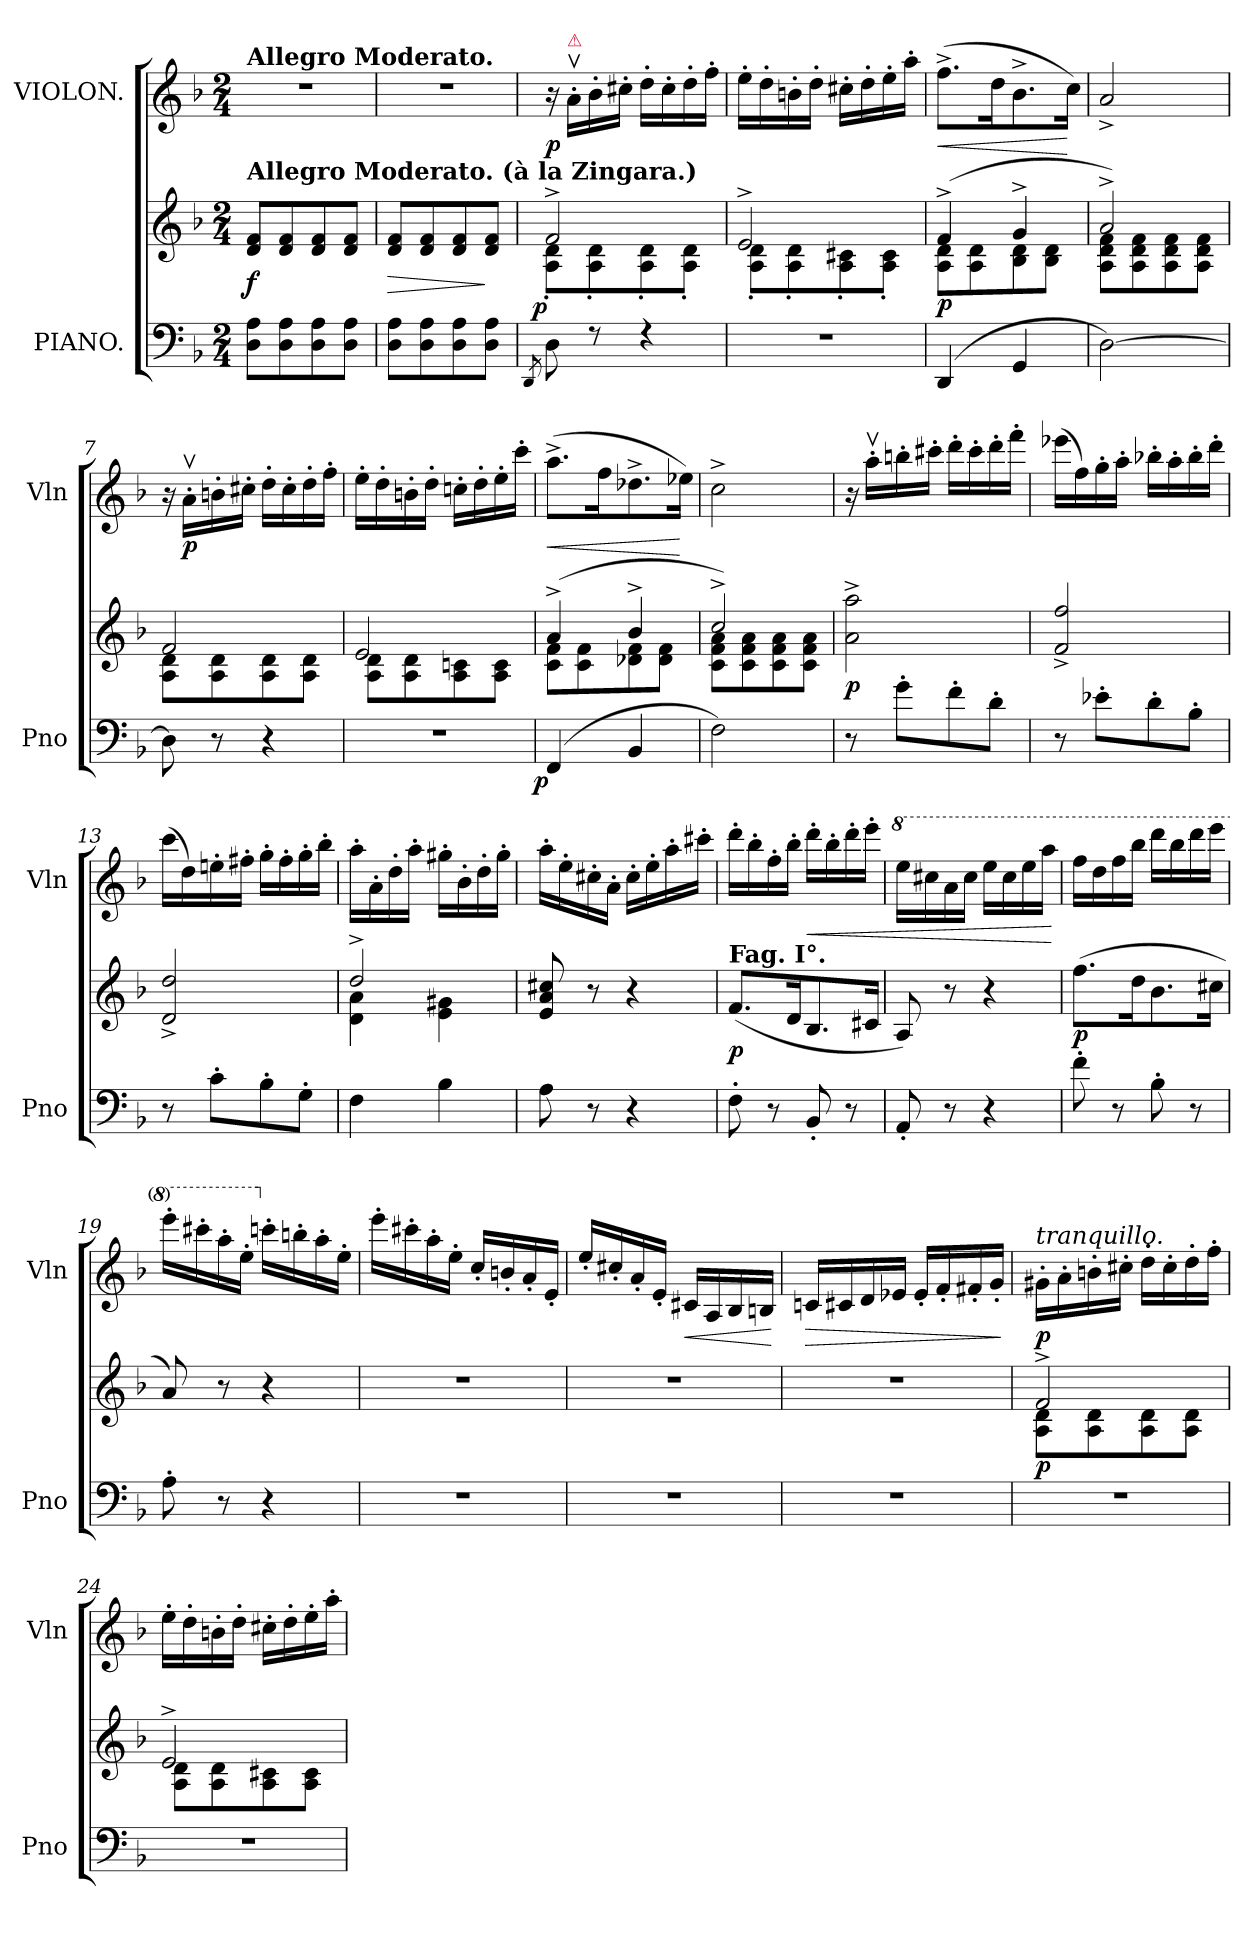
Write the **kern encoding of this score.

**kern	**kern	**dynam	**kern	**dynam
*part2	*part2	*part2	*part1	*part1
*staff3	*staff2	*staff2/3	*staff1	*staff1
*I"PIANO.	*	*	*I"VIOLON.	*
*I'Pno	*	*	*I'Vln	*
*clefF4	*clefG2	*	*clefG2	*
*k[b-]	*k[b-]	*	*k[b-]	*
*d:	*d:	*	*d:	*
*M2/4	*M2/4	*	*M2/4	*
=1	=1	=1	=1	=1
!	!	!	!LO:TX:a:B:t=Allegro Moderato.	!
!	!LO:TX:a:B:t=Allegro Moderato. (à la Zingara.)	!	!	!
8D\ 8A\L	8d/ 8f/L	f	2r	.
8D\ 8A\	8d/ 8f/	.	.	.
8D\ 8A\	8d/ 8f/	.	.	.
8D\ 8A\J	8d/ 8f/J	.	.	.
=2	=2	=2	=2	=2
8D\ 8A\L	8d/ 8f/L	>	2r	.
8D\ 8A\	8d/ 8f/	.	.	.
8D\ 8A\	8d/ 8f/	.	.	.
8D\ 8A\J	8d/ 8f/J	]	.	.
=3	=3	=3	=3	=3
8qDD/	.	.	.	.
*	*^	*	*	*
!	!	!	!LO:DY:rj	!	!
8D\	2f^/	8A'\ 8d'\L	p	16r	p
!	!	!	!	!LO:TX:a:color=crimson:t=⚠	!
.	.	.	.	16a'v\LL	.
8rF	.	8A'\ 8d'\	.	16b-'\	.
.	.	.	.	16cc#X'\JJ	.
4rF	.	8A'\ 8d'\	.	16dd'\LL	.
.	.	.	.	16cc#'\	.
.	.	8A'\ 8d'\J	.	16dd'\	.
.	.	.	.	16ff'\JJ	.
=4	=4	=4	=4	=4	=4
2r	2e^/	8A'\ 8d'\L	.	16ee'\LL	.
.	.	.	.	16dd'\	.
.	.	8A'\ 8d'\	.	16bn'\	.
.	.	.	.	16dd'\JJ	.
.	.	8A'\ 8c#X'\	.	16cc#X'\LL	.
.	.	.	.	16dd'\	.
.	.	8A'\ 8c#'\J	.	16ee'\	.
.	.	.	.	16aa'\JJ	.
=5	=5	=5	=5	=5	=5
!	!	!	!	!	!LO:HP:b
(4DD/	(4f^/	8A\ 8d\L	p	(>8.ff^\L	<
.	.	8A\ 8d\	.	.	.
.	.	.	.	16dd\K	.
4GG/	4g^/	8B-\ 8d\	.	8.b-^\	.
.	.	8B-\ 8d\J	.	.	.
.	.	.	.	16cc\Jk)	[
=6	=6	=6	=6	=6	=6
[2D\)	2a^/)	8A\ 8d\ 8f\L	.	2a^>/	.
.	.	8A\ 8d\ 8f\	.	.	.
.	.	8A\ 8d\ 8f\	.	.	.
.	.	8A\ 8d\ 8f\J	.	.	.
=7	=7	=7	=7	=7	=7
8D\]	2f/	8A\ 8d\L	.	16r	.
.	.	.	.	16a'v\LL	p
8r	.	8A\ 8d\	.	16bn'\	.
.	.	.	.	16cc#X'\JJ	.
4r	.	8A\ 8d\	.	16dd'\LL	.
.	.	.	.	16cc#'\	.
.	.	8A\ 8d\J	.	16dd'\	.
.	.	.	.	16ff'\JJ	.
=8	=8	=8	=8	=8	=8
2r	2e/	8A\ 8d\L	.	16ee'\LL	.
.	.	.	.	16dd'\	.
.	.	8A\ 8d\	.	16bn'\	.
.	.	.	.	16dd'\JJ	.
.	.	8A\ 8cn\	.	16ccn'\LL	.
.	.	.	.	16dd'\	.
.	.	8A\ 8c\J	.	16ee'\	.
.	.	.	.	16ccc'\JJ	.
=9	=9	=9	=9	=9	=9
!	!	!	!LO:DY:b=2:rj	!	!LO:HP:b
(4FF/	(4a^/	8c\ 8f\L	p	(>8.aa^\L	<
.	.	8c\ 8f\	.	.	.
.	.	.	.	16ff\K	.
4BB-/	4b-^/	8d-X\ 8f\	.	8.dd-X^\	.
.	.	8d-\ 8f\J	.	.	.
.	.	.	.	16ee-X\Jk)	[
=10	=10	=10	=10	=10	=10
2F\)	2cc^/)	8c\ 8f\ 8a\L	.	2cc^\	.
.	.	8c\ 8f\ 8a\	.	.	.
.	.	8c\ 8f\ 8a\	.	.	.
.	.	8c\ 8f\ 8a\J	.	.	.
*	*v	*v	*	*	*
=11	=11	=11	=11	=11
8r	2a^\ 2aa^\	p	16r	.
.	.	.	16aa'v\LL	.
8g'\L	.	.	16bbn'\	.
.	.	.	16ccc#X'\JJ	.
8f'\	.	.	16ddd'\LL	.
.	.	.	16ccc#'\	.
8d'\J	.	.	16ddd'\	.
.	.	.	16fff'\JJ	.
=12	=12	=12	=12	=12
8r	2f^/ 2ff^/	.	(16eee-X\LL	.
.	.	.	16ff\)	.
8e-X'\L	.	.	16gg'\	.
.	.	.	16aa'\JJ	.
8d'\	.	.	16bb-X'\LL	.
.	.	.	16aa'\	.
8B-'\J	.	.	16bb-'\	.
.	.	.	16ddd'\JJ	.
=13	=13	=13	=13	=13
8r	2d^/ 2dd^/	.	(16ccc\LL	.
.	.	.	16dd\)	.
8c'\L	.	.	16een'\	.
.	.	.	16ff#X'\JJ	.
8B-'\	.	.	16gg'\LL	.
.	.	.	16ff#'\	.
8G'\J	.	.	16gg'\	.
.	.	.	16bb-'\JJ	.
=14	=14	=14	=14	=14
*	*^	*	*	*
4F\	2dd^/	4d\ 4a\	.	16aa'\LL	.
.	.	.	.	16a'\	.
.	.	.	.	16dd'\	.
.	.	.	.	16aa'\JJ	.
4B-\	.	4e\ 4g#X\	.	16gg#X'\LL	.
.	.	.	.	16b-'\	.
.	.	.	.	16dd'\	.
.	.	.	.	16gg#'\JJ	.
*	*v	*v	*	*	*
=15	=15	=15	=15	=15
8A\	8e/ 8a/ 8cc#X/	.	16aa'\LL	.
.	.	.	16ee'\	.
8r	8r	.	16cc#X'\	.
.	.	.	16a'\JJ	.
4r	4r	.	16cc#'\LL	.
.	.	.	16ee'\	.
.	.	.	16aa'\	.
.	.	.	16ccc#X'\JJ	.
=16	=16	=16	=16	=16
!	!LO:TX:a:B:t=Fag. I°.	!	!	!
8F'\	(8.f/L	p	16ddd'\LL	.
.	.	.	16bb-'\	.
8r	.	.	16ff'\	.
.	16d/K	.	16bb-'\JJ	.
!	!	!	!	!LO:HP:b
8BB-'/	8.B-/	.	16ddd'\LL	<
.	.	.	16bb-'\	.
8r	.	.	16ddd'\	.
.	16c#X/Jk	.	16eee'\JJ	.
=17	=17	=17	=17	=17
*	*	*	*8va	*
8AA'/	8A/)	.	16eee\LL	.
.	.	.	16ccc#X\	.
8r	8r	.	16aa\	.
.	.	.	16ccc#\JJ	.
4r	4r	.	16eee\LL	.
.	.	.	16ccc#\	.
.	.	.	16eee\	.
.	.	.	16aaa\JJ	.
.	.	.	.	[
=18	=18	=18	=18	=18
8f'\	(8.ff\L	p	16fff\LL	.
.	.	.	16ddd\	.
8r	.	.	16fff\	.
.	16dd\K	.	16bbb-\JJ	.
8B-'\	8.b-\	.	16dddd\LL	.
.	.	.	16bbb-\	.
8r	.	.	16dddd\	.
.	16cc#X\Jk	.	16eeee\JJ	.
=19	=19	=19	=19	=19
8A'\	8a/)	.	16eeee'\LL	.
.	.	.	16cccc#X'\	.
8r	8r	.	16aaa'\	.
.	.	.	16eee'\JJ	.
*	*	*	*X8va	*
4r	4r	.	16cccn'\LL	.
.	.	.	16bbn'\	.
.	.	.	16aa'\	.
.	.	.	16ee'\JJ	.
=20	=20	=20	=20	=20
2r	2r	.	16eee'\LL	.
.	.	.	16ccc#X'\	.
.	.	.	16aa'\	.
.	.	.	16ee'\JJ	.
.	.	.	16cc'/LL	.
.	.	.	16bn'/	.
.	.	.	16a'/	.
.	.	.	16e'/JJ	.
=21	=21	=21	=21	=21
2r	2r	.	16ee'/LL	.
.	.	.	16cc#X'/	.
.	.	.	16a'/	.
.	.	.	16e'/JJ	.
!	!	!	!	!LO:HP:b
.	.	.	16c#X/LL	<
.	.	.	16A/	.
.	.	.	16B-/	.
.	.	.	16Bn/JJ	.
.	.	.	.	[
=22	=22	=22	=22	=22
!	!	!	!	!LO:HP:b
2r	2r	.	16cn/LL	>
.	.	.	16c#X/	.
.	.	.	16d/	.
.	.	.	16e-X/JJ	.
.	.	.	16e-'/LL	.
.	.	.	16f'/	.
.	.	.	16f#X'/	.
.	.	.	16g'/JJ	.
.	.	.	.	]
=23	=23	=23	=23	=23
*	*^	*	*	*
!	!	!	!	!LO:TX:a:i:t=tranquillo.	!
2r	2f^/	8A\ 8d\L	p	16g#X'\LL	p
.	.	.	.	16a'\	.
.	.	8A\ 8d\	.	16bn'\	.
.	.	.	.	16cc#X'\JJ	.
.	.	8A\ 8d\	.	16dd'\LL	.
.	.	.	.	16cc#'\	.
.	.	8A\ 8d\J	.	16dd'\	.
.	.	.	.	16ff'\JJ	.
=24	=24	=24	=24	=24	=24
2r	2e^/	8A\ 8d\L	.	16ee'\LL	.
.	.	.	.	16dd'\	.
.	.	8A\ 8d\	.	16bn'\	.
.	.	.	.	16dd'\JJ	.
.	.	8A\ 8c#X\	.	16cc#X'\LL	.
.	.	.	.	16dd'\	.
.	.	8A\ 8c#\J	.	16ee'\	.
.	.	.	.	16aa'\JJ	.
*	*v	*v	*	*	*
=	=	=	=	=
*-	*-	*-	*-	*-
